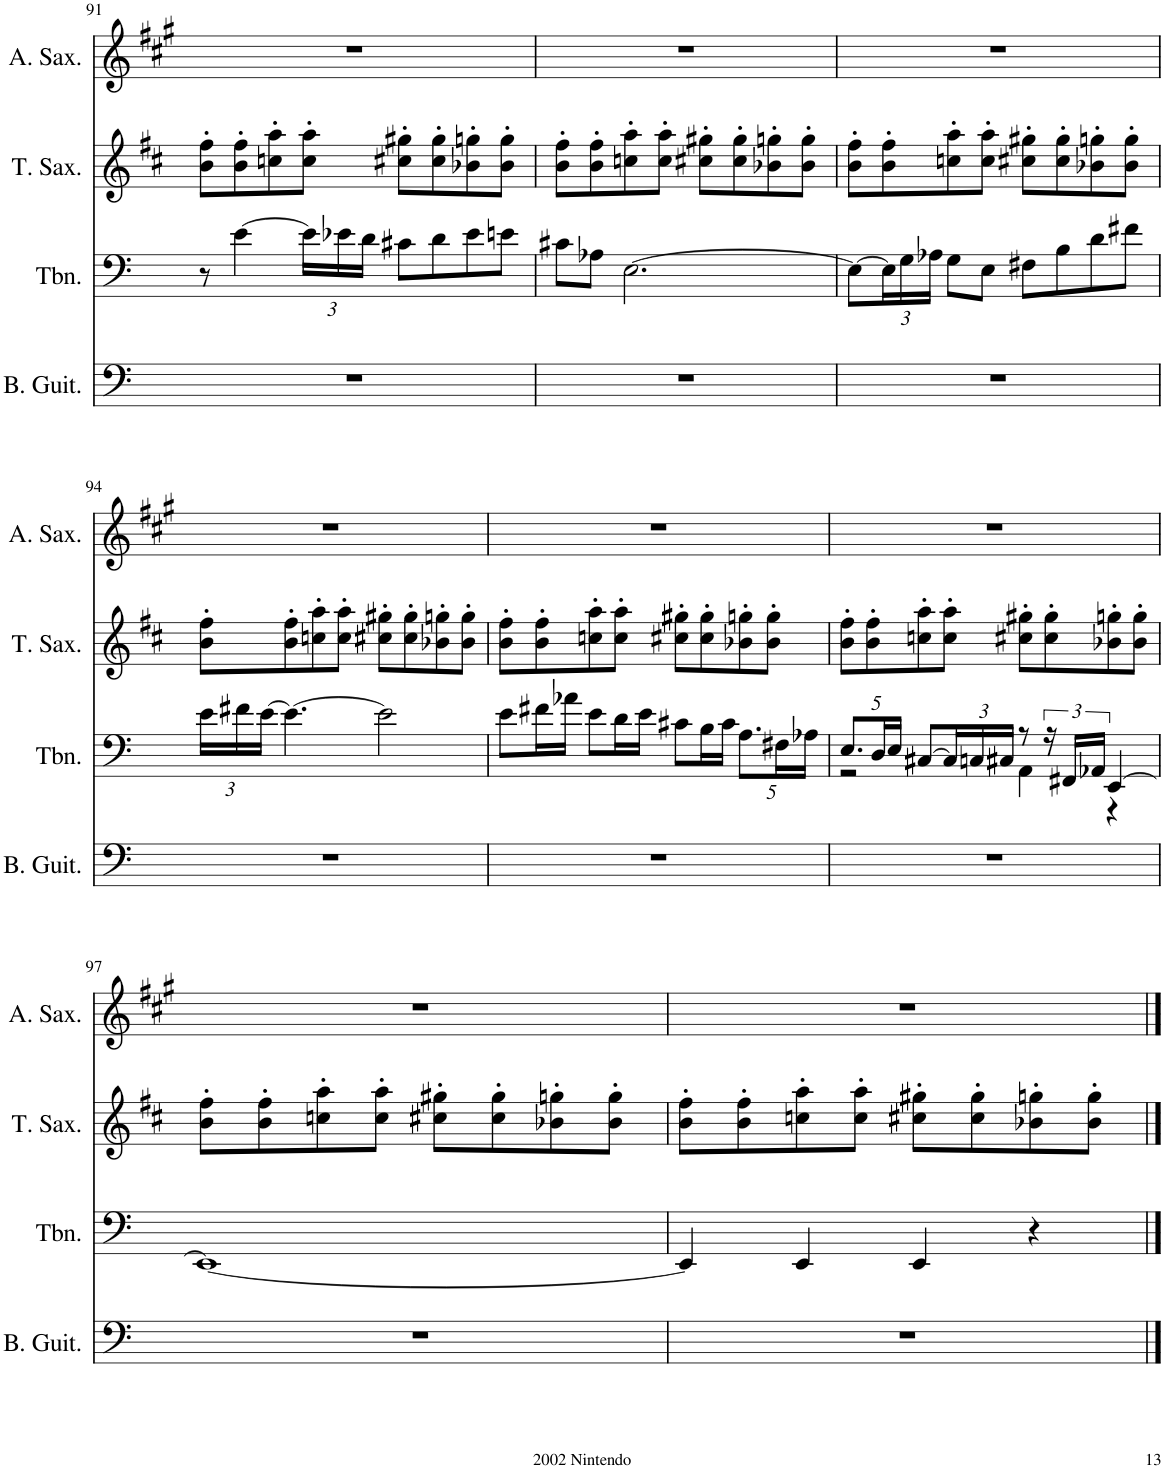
**kern	**kern	**kern	**kern
*part4	*part3	*part2	*part1
*staff4	*staff3	*staff2	*staff1
*I"Bass Guitar	*I"Trombone	*I"Tenor Saxophone	*I"Alto Saxophone
*I'B. Guit.	*I'Tbn.	*I'T. Sax.	*I'A. Sax.
!!LO:PB:g=z
*clefF4	*clefF4	*clefG2	*clefG2
*Trd7c12	*	*Trd8c14	*Trd5c9
*k[]	*k[]	*k[f#c#]	*k[f#c#g#]
*M4/4	*M4/4	*M4/4	*M4/4
=91	=91	=91	=91
1r	8r	8b\' 8ff#\'L	1r
.	[4e\	8b\' 8ff#\'	.
.	.	8ccn\' 8aa\'	.
*	*Xbrackettup	*	*
.	24e\LL]	8cc\' 8aa\'J	.
.	24e-X\	.	.
.	24d\JJ	.	.
.	8c#X\L	8cc#X\' 8gg#X\'L	.
.	8d\	8cc#\' 8gg#\'	.
.	8e-\	8b-X\' 8ggn\'	.
.	8en\J	8b-\' 8gg\'J	.
=92	=92	=92	=92
1r	8c#X\L	8b\' 8ff#\'L	1r
.	8A-X\J	8b\' 8ff#\'	.
.	[2.E\	8ccn\' 8aa\'	.
.	.	8cc\' 8aa\'J	.
.	.	8cc#X\' 8gg#X\'L	.
.	.	8cc#\' 8gg#\'	.
.	.	8b-X\' 8ggn\'	.
.	.	8b-\' 8gg\'J	.
=93	=93	=93	=93
1r	8E\L_	8b\' 8ff#\'L	1r
.	24E\L]	8b\' 8ff#\'	.
.	24G\	.	.
.	24A-X\JJ	.	.
.	8G\L	8ccn\' 8aa\'	.
.	8E\J	8cc\' 8aa\'J	.
.	8F#X\L	8cc#X\' 8gg#X\'L	.
.	8B\	8cc#\' 8gg#\'	.
.	8d\	8b-X\' 8ggn\'	.
.	8f#X\J	8b-\' 8gg\'J	.
!!LO:LB:g=z
=94	=94	=94	=94
1r	24e\LL	8b\' 8ff#\'L	1r
.	24f#X\	.	.
.	[24e\JJ	.	.
.	4.e\_	8b\' 8ff#\'	.
.	.	8ccn\' 8aa\'	.
.	.	8cc\' 8aa\'J	.
.	2e\]	8cc#X\' 8gg#X\'L	.
.	.	8cc#\' 8gg#\'	.
.	.	8b-X\' 8ggn\'	.
.	.	8b-\' 8gg\'J	.
=95	=95	=95	=95
1r	8e\L	8b\' 8ff#\'L	1r
.	16f#X\L	8b\' 8ff#\'	.
.	16a-X\JJ	.	.
.	8e\L	8ccn\' 8aa\'	.
.	16d\L	8cc\' 8aa\'J	.
.	16e\JJ	.	.
.	8c#X\L	8cc#X\' 8gg#X\'L	.
.	16B\L	8cc#\' 8gg#\'	.
.	16c#\JJ	.	.
.	10.A\L	8b-X\' 8ggn\'	.
.	.	8b-\' 8gg\'J	.
.	20F#X\L	.	.
.	20A-X\JJ	.	.
=96	=96	=96	=96
*	*^	*	*
1r	10.E/L	2r	8b\' 8ff#\'L	1r
.	.	.	8b\' 8ff#\'	.
.	20D/L	.	.	.
.	20E/JJ	.	.	.
.	[8C#X/L	.	8ccn\' 8aa\'	.
.	24C#/L]	.	8cc\' 8aa\'J	.
.	24Cn/	.	.	.
.	24C#X/JJ	.	.	.
.	8r	4AA\	8cc#X\' 8gg#X\'L	.
*	*brackettup	*	*	*
.	24r	.	8cc#\' 8gg#\'	.
.	24FF#X/LL	.	.	.
.	24AA-X/JJ	.	.	.
.	[4EE/	4r	8b-X\' 8ggn\'	.
.	.	.	8b-\' 8gg\'J	.
*	*v	*v	*	*
!!LO:LB:g=z
=97	=97	=97	=97
1r	1EE_	8b\' 8ff#\'L	1r
.	.	8b\' 8ff#\'	.
.	.	8ccn\' 8aa\'	.
.	.	8cc\' 8aa\'J	.
.	.	8cc#X\' 8gg#X\'L	.
.	.	8cc#\' 8gg#\'	.
.	.	8b-X\' 8ggn\'	.
.	.	8b-\' 8gg\'J	.
=98	=98	=98	=98
1r	4EE/]	8b\' 8ff#\'L	1r
.	.	8b\' 8ff#\'	.
.	4EE/	8ccn\' 8aa\'	.
.	.	8cc\' 8aa\'J	.
.	4EE/	8cc#X\' 8gg#X\'L	.
.	.	8cc#\' 8gg#\'	.
.	4r	8b-X\' 8ggn\'	.
.	.	8b-\' 8gg\'J	.
==	==	==	==
*-	*-	*-	*-
